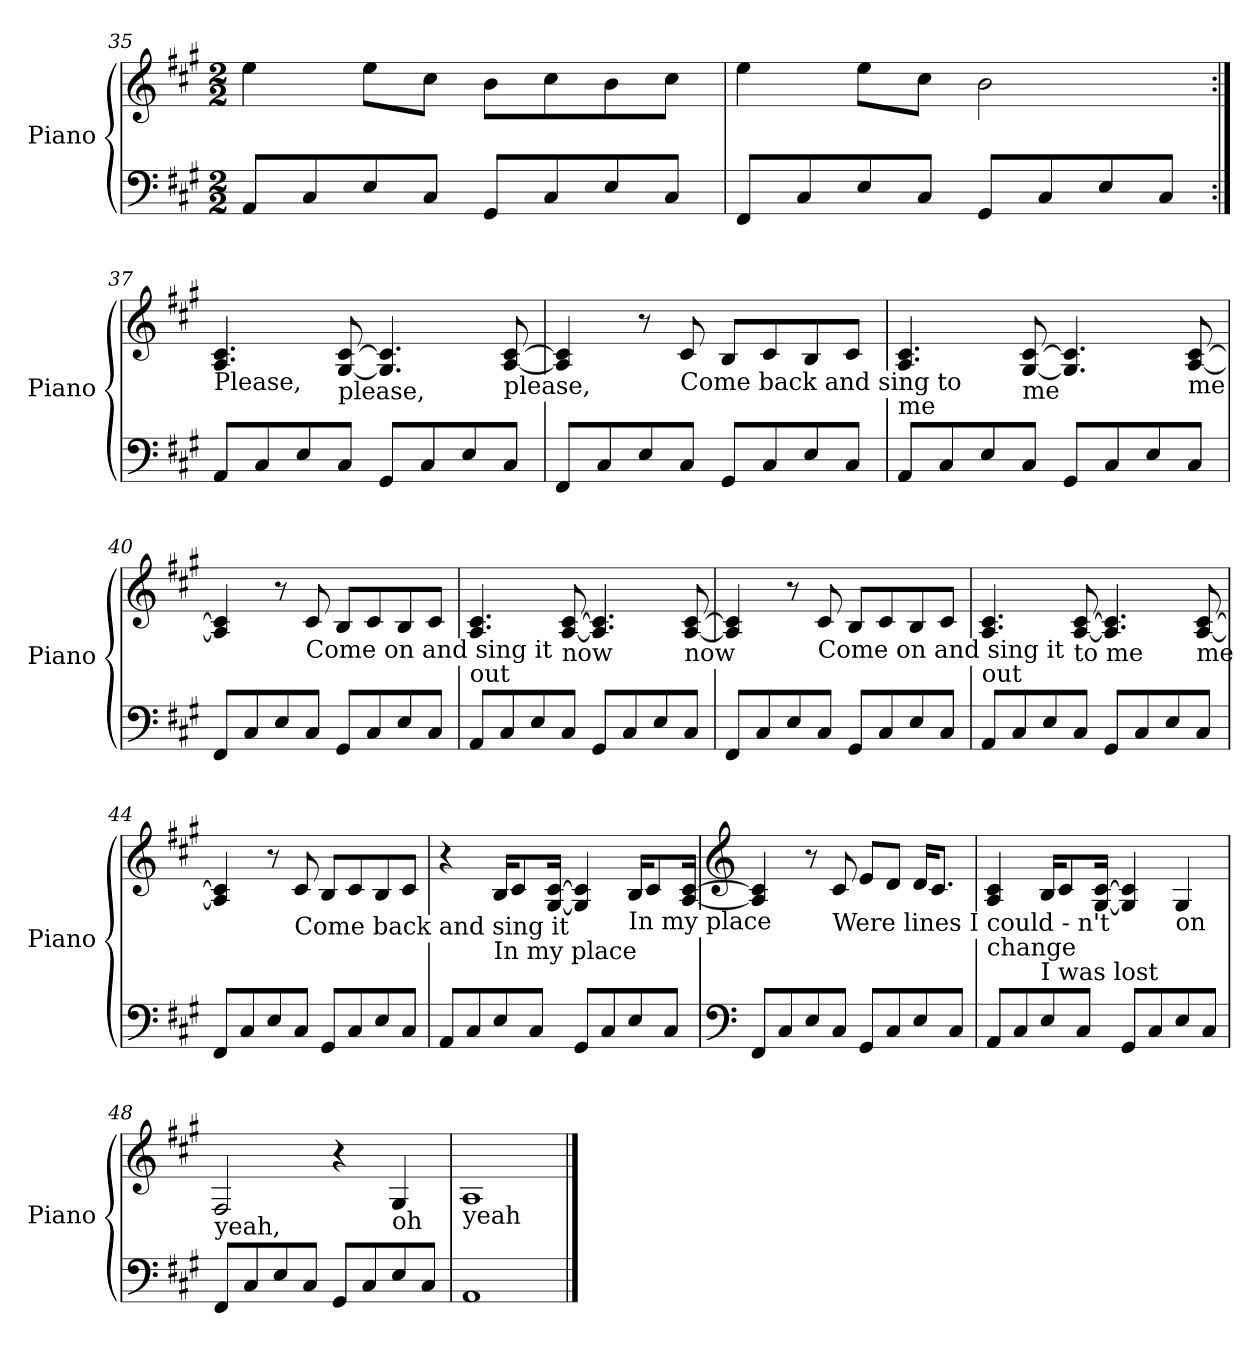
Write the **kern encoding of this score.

**kern	**kern
*part1	*part1
*staff2	*staff1
*I"Piano	*
*I'Piano	*
!!LO:PB:g=z
*clefF4	*clefG2
*k[f#c#g#]	*k[f#c#g#]
*M2/2	*M2/2
=35	=35
8AA/L	4ee\
8C#/	.
8E/	8ee\L
8C#/J	8cc#\J
8GG#/L	8b\L
8C#/	8cc#\
8E/	8b\
8C#/J	8cc#\J
=36	=36
8FF#/L	4ee\
8C#/	.
8E/	8ee\L
8C#/J	8cc#\J
8GG#/L	2b\
8C#/	.
8E/	.
8C#/J	.
=37:|!	=37:|!
!	!LO:TX:b:t=Please,
8AA/L	4.A/ 4.c#/
8C#/	.
8E/	.
!	!LO:TX:b:t=please,
8C#/J	[8G#/ [8c#/
8GG#/L	4.G#/] 4.c#/]
8C#/	.
8E/	.
!	!LO:TX:b:t=please,
8C#/J	[8A/ [8c#/
!!LO:LB:g=z
=38	=38
8FF#/L	4A/] 4c#/]
8C#/	.
8E/	8r
!	!LO:TX:b:t=Come back    and    sing       to
8C#/J	8c#/
8GG#/L	8B/L
8C#/	8c#/
8E/	8B/
8C#/J	8c#/J
=39	=39
!	!LO:TX:b:t=me
8AA/L	4.A/ 4.c#/
8C#/	.
8E/	.
!	!LO:TX:b:t=me
8C#/J	[8G#/ [8c#/
8GG#/L	4.G#/] 4.c#/]
8C#/	.
8E/	.
!	!LO:TX:b:t=me
8C#/J	[8A/ [8c#/
!!LO:LB:g=z
=40	=40
8FF#/L	4A/] 4c#/]
8C#/	.
8E/	8r
!	!LO:TX:b:t=Come on    and    sing    it
8C#/J	8c#/
8GG#/L	8B/L
8C#/	8c#/
8E/	8B/
8C#/J	8c#/J
=41	=41
!	!LO:TX:b:t=out
8AA/L	4.A/ 4.c#/
8C#/	.
8E/	.
!	!LO:TX:b:t=now
8C#/J	[8A/ [8c#/
8GG#/L	4.A/] 4.c#/]
8C#/	.
8E/	.
!	!LO:TX:b:t=now
8C#/J	[8A/ [8c#/
!!LO:LB:g=z
=42	=42
8FF#/L	4A/] 4c#/]
8C#/	.
8E/	8r
!	!LO:TX:b:t=Come on    and    sing    it
8C#/J	8c#/
8GG#/L	8B/L
8C#/	8c#/
8E/	8B/
8C#/J	8c#/J
=43	=43
!	!LO:TX:b:t=out
8AA/L	4.A/ 4.c#/
8C#/	.
8E/	.
!	!LO:TX:b:t=to       me
8C#/J	[8A/ [8c#/
8GG#/L	4.A/] 4.c#/]
8C#/	.
8E/	.
!	!LO:TX:b:t=me
8C#/J	[8A/ [8c#/
!!LO:LB:g=z
=44	=44
8FF#/L	4A/] 4c#/]
8C#/	.
8E/	8r
!	!LO:TX:b:t=Come back    and    sing    it
8C#/J	8c#/
8GG#/L	8B/L
8C#/	8c#/
8E/	8B/
8C#/J	8c#/J
=45	=45
8AA/L	4r
8C#/	.
!	!LO:TX:b:t=In my       place
8E/	16B/KL
.	8c#/
8C#/J	.
.	[16G#/ [16c#/Jk
8GG#/L	4G#/] 4c#/]
8C#/	.
!	!LO:TX:b:t=In my    place
8E/	16B/KL
.	8c#/
8C#/J	.
.	[16A/ [16c#/Jk
!!LO:PB:g=z
=46	=46
*clefF4	*clefG2
8FF#/L	4A/] 4c#/]
8C#/	.
8E/	8r
!	!LO:TX:b:t=Were   lines   I     could - n't
8C#/J	8c#/
8GG#/L	8e/L
8C#/	8d/J
8E/	16d/KL
.	8.c#/J
8C#/J	.
=47	=47
!	!LO:TX:b:t=change
8AA/L	4A/ 4c#/
8C#/	.
!	!LO:TX:b:t=I was          lost
8E/	16B/KL
.	8c#/
8C#/J	.
.	[16G#/ [16c#/Jk
8GG#/L	4G#/] 4c#/]
8C#/	.
!	!LO:TX:b:t=on
8E/	4G#/
8C#/J	.
!!LO:LB:g=z
=48	=48
!	!LO:TX:b:t=yeah,
8FF#/L	2F#/
8C#/	.
8E/	.
8C#/J	.
8GG#/L	4r
8C#/	.
!	!LO:TX:b:t=oh
8E/	4G#/
8C#/J	.
=49	=49
!	!LO:TX:b:t=yeah
1AA	1A
==	==
*-	*-
